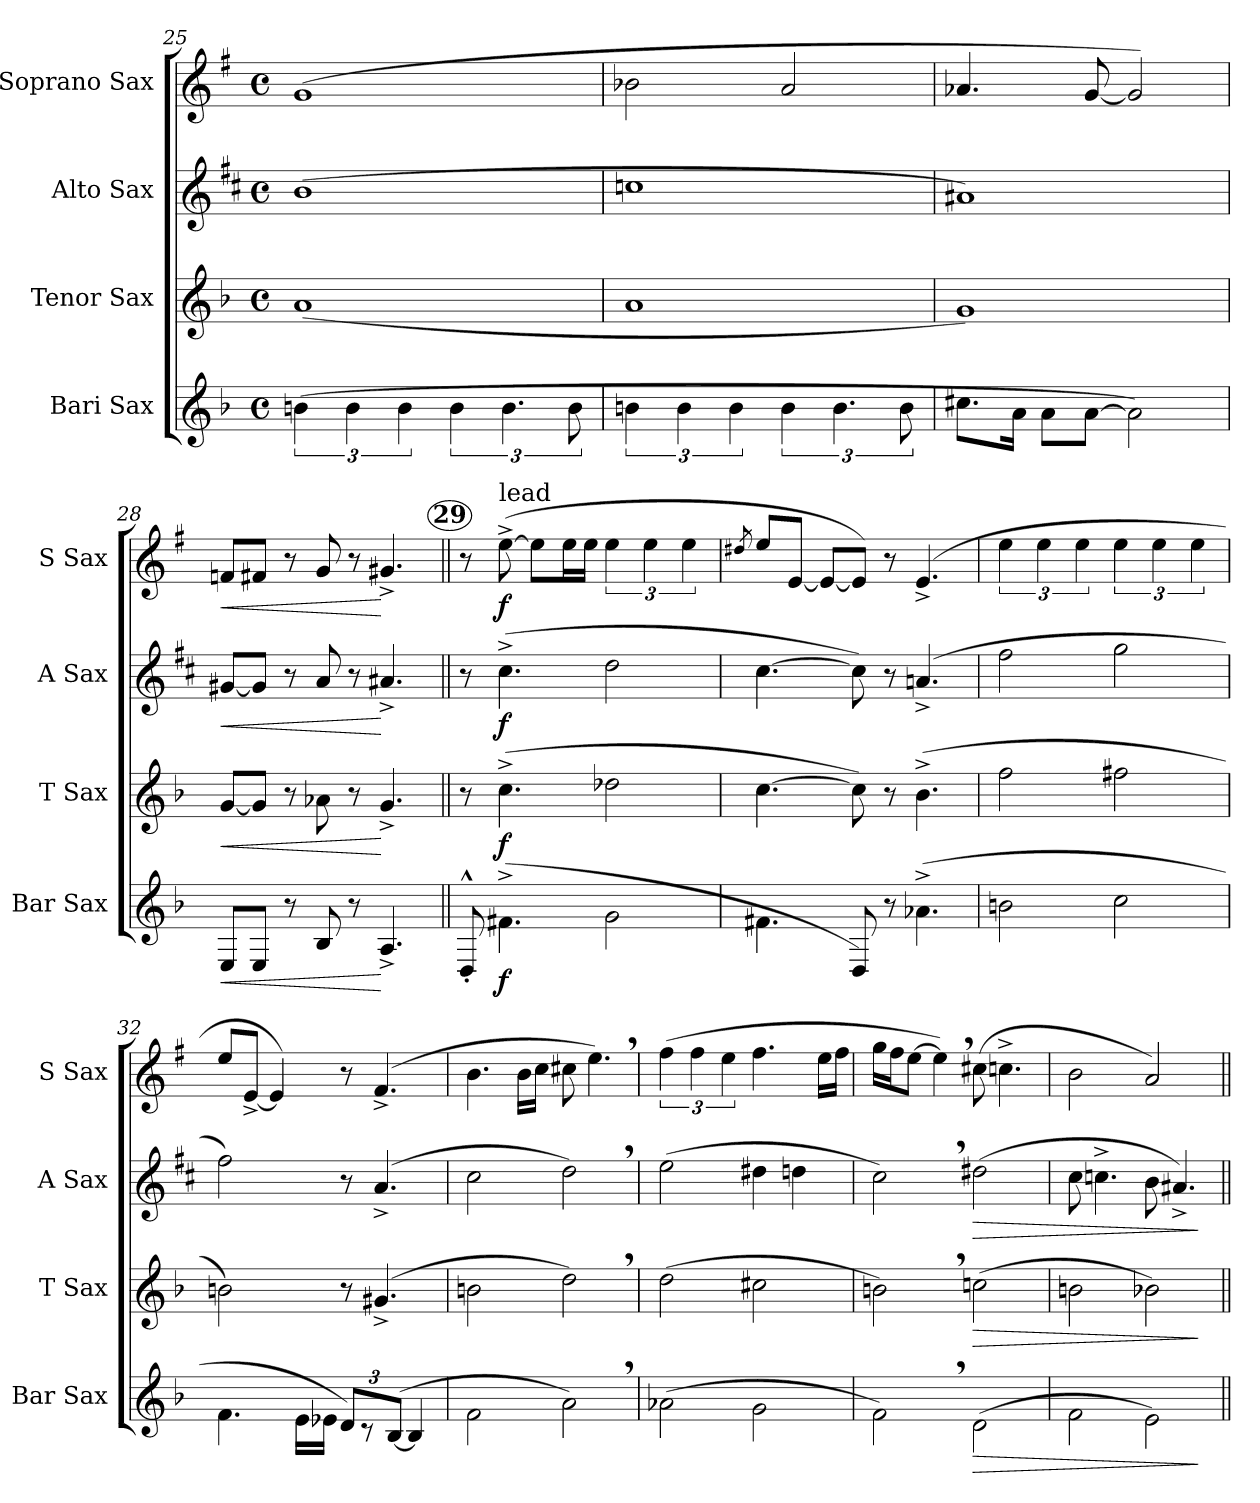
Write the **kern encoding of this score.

**kern	**dynam	**kern	**dynam	**kern	**dynam	**kern	**dynam
*part4	*part4	*part3	*part3	*part2	*part2	*part1	*part1
*staff4	*staff4	*staff3	*staff3	*staff2	*staff2	*staff1	*staff1
*I"Bari Sax	*	*I"Tenor Sax	*	*I"Alto Sax	*	*I"Soprano Sax	*
*I'Bar Sax	*	*I'T Sax	*	*I'A Sax	*	*I'S Sax	*
*clefG2	*	*clefG2	*	*clefG2	*	*clefG2	*
*ITrd12c21	*	*ITrd8c14	*	*ITrd5c9	*	*ITrd1c2	*
*k[b-]	*	*k[b-]	*	*k[b-]	*	*k[b-]	*
*F:	*	*F:	*	*F:	*	*F:	*
*M4/4	*	*M4/4	*	*M4/4	*	*M4/4	*
*met(c)	*	*met(c)	*	*met(c)	*	*met(c)	*
=25	=25	=25	=25	=25	=25	=25	=25
(>6Bn\	.	(>1A	.	(>1d	.	(>1f	.
6B\	.	.	.	.	.	.	.
6B\	.	.	.	.	.	.	.
6B\	.	.	.	.	.	.	.
6.B\	.	.	.	.	.	.	.
12B\	.	.	.	.	.	.	.
=26	=26	=26	=26	=26	=26	=26	=26
6Bn\	.	1A	.	1e-X	.	2a-X\	.
6B\	.	.	.	.	.	.	.
6B\	.	.	.	.	.	.	.
6B\	.	.	.	.	.	2g/	.
6.B\	.	.	.	.	.	.	.
12B\	.	.	.	.	.	.	.
=27	=27	=27	=27	=27	=27	=27	=27
8.c#X\L	.	1G)	.	1c#X)	.	4.g-X/	.
16A\Jk	.	.	.	.	.	.	.
8A\L	.	.	.	.	.	.	.
[8A\J	.	.	.	.	.	[8f/	.
2A\])	.	.	.	.	.	2f/])	.
=28	=28	=28	=28	=28	=28	=28	=28
!	!LO:HP:b	!	!LO:HP:b	!	!LO:HP:b	!	!LO:HP:b
8EE/L	<	[8G/L	<	[8Bn/L	<	8e-X/L	<
8EE/J	.	8G/J]	.	8B/J]	.	8en/J	.
8r	.	8r	.	8r	.	8r	.
8BB-i/	.	8A-X\	.	8c/	.	8f/	.
8r	.	8r	.	8r	.	8r	.
4.AA^</	[	4.G^</	[	4.c#X^</	[	4.f#X^</	[
!!LO:PB:g=z
!!LO:REH:place=s1:a:B:enc=circle:fs=10.5:t=29
=29||	=29||	=29||	=29||	=29||	=29||	=29||	=29||
8DD^^>'>/	.	8r	.	8r	.	8r	.
!	!	!	!	!	!	!LO:TX:a:t=lead	!
!	!LO:DY:b	!	!LO:DY:b	!	!LO:DY:b	!	!LO:DY:b
(>4.F#X^>\	f	(>4.c^>\	f	(>4.e^>\	f	(>[8dd^>\	f
.	.	.	.	.	.	8dd\L]	.
.	.	.	.	.	.	16dd\L	.
.	.	.	.	.	.	16dd\JJ	.
2G\	.	2d-X\	.	2f\	.	6dd\	.
.	.	.	.	.	.	6dd\	.
.	.	.	.	.	.	6dd\	.
=30	=30	=30	=30	=30	=30	=30	=30
.	.	.	.	.	.	8qcc#X/	.
4.F#X\	.	[4.c\	.	[4.e\	.	8dd/L	.
.	.	.	.	.	.	[8d/J	.
.	.	.	.	.	.	8d/L_	.
8DD/)	.	8c\])	.	8e\])	.	8d/J])	.
8r	.	8r	.	8r	.	8r	.
(>4.A-X^>\	.	(>4.B-^>\	.	(4.cn^</	.	(>4.d^</	.
=31	=31	=31	=31	=31	=31	=31	=31
2Bn\	.	2f\	.	2a\	.	6dd\	.
.	.	.	.	.	.	6dd\	.
.	.	.	.	.	.	6dd\	.
2c\	.	2f#X\	.	2b-\	.	6dd\	.
.	.	.	.	.	.	6dd\	.
.	.	.	.	.	.	6dd\	.
=32	=32	=32	=32	=32	=32	=32	=32
4.F\	.	2Bn\)	.	2a\)	.	8dd/L	.
.	.	.	.	.	.	[8d^</J	.
.	.	.	.	.	.	4d/])	.
16E\LL	.	.	.	.	.	.	.
16E-X\JJ	.	.	.	.	.	.	.
12D/L)	.	8r	.	8r	.	8r	.
12r	.	.	.	.	.	.	.
.	.	(4.G#X^</	.	(4.c^</	.	(4.e^</	.
([12BB-i/J	.	.	.	.	.	.	.
4BB-/]	.	.	.	.	.	.	.
=33	=33	=33	=33	=33	=33	=33	=33
2F\	.	2Bn\	.	2e\	.	4.a\	.
.	.	.	.	.	.	16a\LL	.
.	.	.	.	.	.	16b-\JJ	.
2A,>\)	.	2d,>\)	.	2f,>\)	.	8bn\	.
.	.	.	.	.	.	4.dd,>\)	.
=34	=34	=34	=34	=34	=34	=34	=34
(>2A-X\	.	(>2d\	.	(>2g\	.	(>6ee\	.
.	.	.	.	.	.	6ee\	.
.	.	.	.	.	.	6dd\	.
2G\	.	2c#X\	.	4f#X\	.	4.ee\	.
.	.	.	.	4fn\	.	.	.
.	.	.	.	.	.	16dd\LL	.
.	.	.	.	.	.	16ee\JJ	.
=35	=35	=35	=35	=35	=35	=35	=35
2F,>\)	.	2Bn,>\)	.	2e,>\)	.	16ff\LL	.
.	.	.	.	.	.	16ee\J	.
.	.	.	.	.	.	[8dd\J	.
.	.	.	.	.	.	4dd,>\])	.
!	!LO:HP:b	!	!LO:HP:b	!	!LO:HP:b	!	!
(>2D\	>	(>2cn\	>	(>2f#X\	>	(>8bn\	.
.	.	.	.	.	.	4.b-X^>\	.
=36	=36	=36	=36	=36	=36	=36	=36
2F\	.	2Bn\	.	8e\	.	2a\	.
.	.	.	.	4.e-X^>\	.	.	.
2E\)	.	2B-X\)	.	8d\	.	2g/)	.
.	.	.	.	4.c#X^</)	.	.	.
.	]	.	]	.	]	.	.
=||	=||	=||	=||	=||	=||	=||	=||
*-	*-	*-	*-	*-	*-	*-	*-
